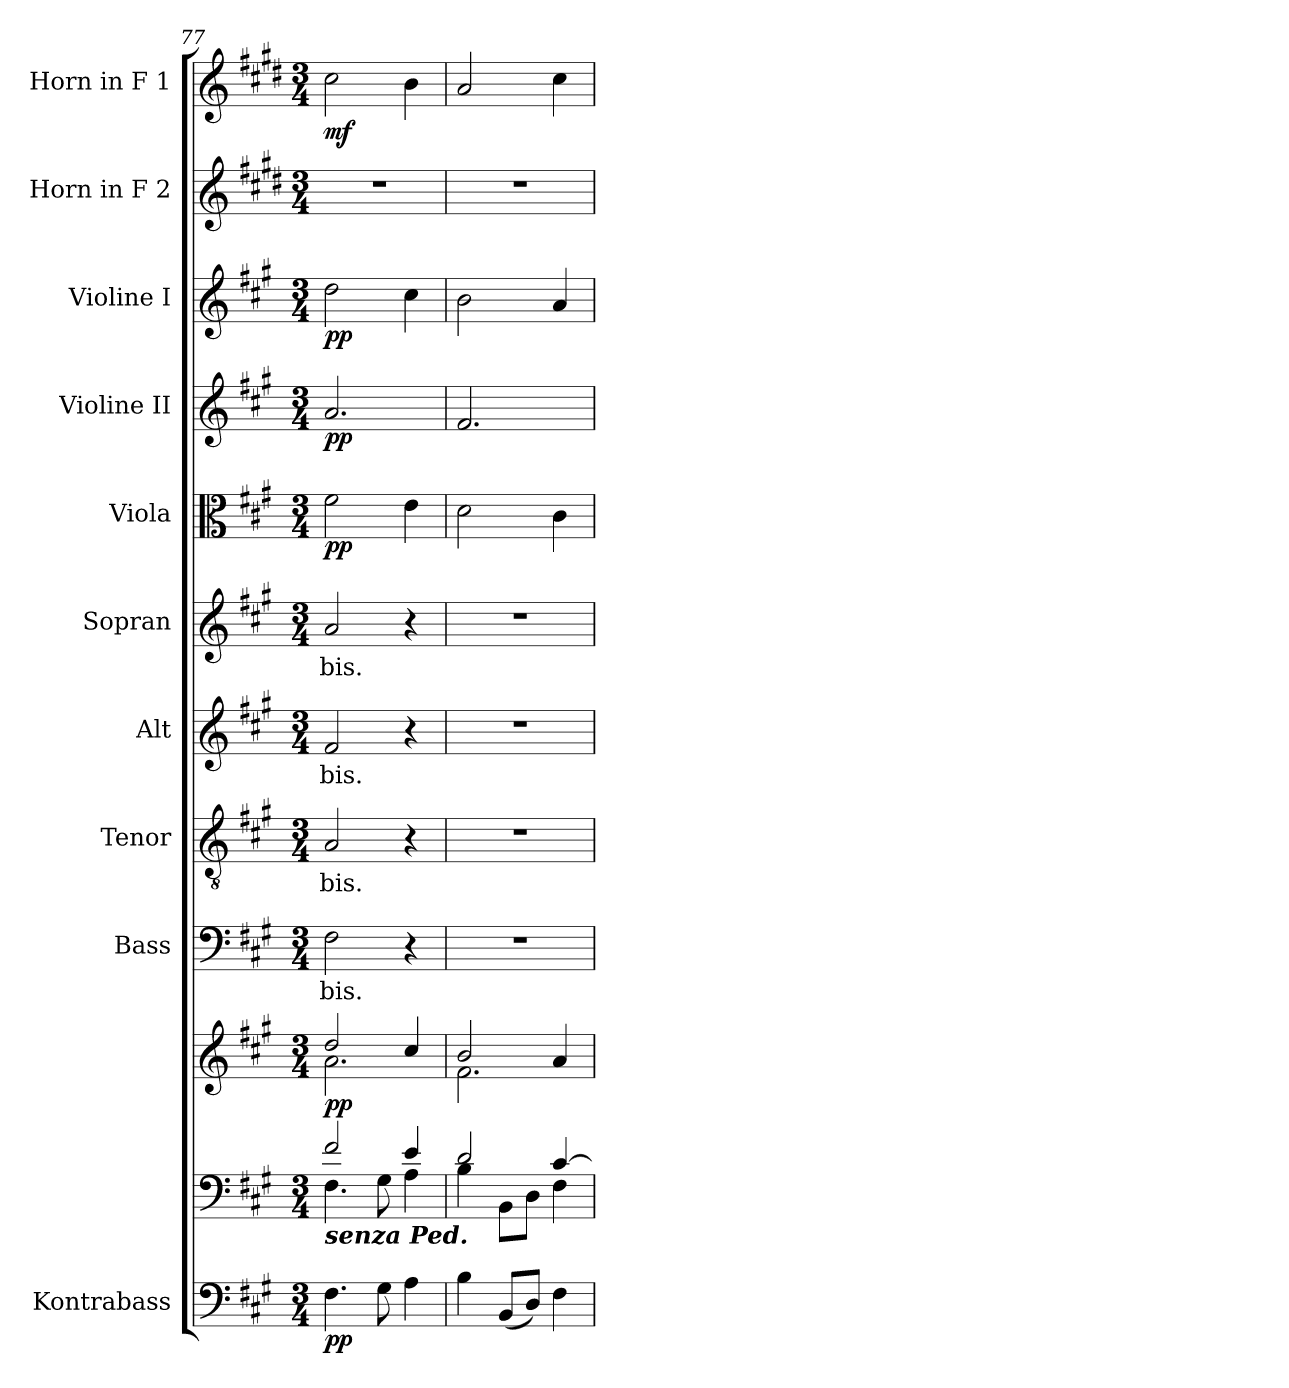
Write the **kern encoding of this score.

**kern	**dynam	**kern	**kern	**dynam	**kern	**text	**kern	**text	**kern	**text	**kern	**text	**kern	**dynam	**kern	**dynam	**kern	**dynam	**kern	**kern	**dynam
*part11	*part11	*part10	*part10	*part10	*part9	*part9	*part8	*part8	*part7	*part7	*part6	*part6	*part5	*part5	*part4	*part4	*part3	*part3	*part2	*part1	*part1
*staff12	*staff12	*staff11	*staff10	*staff10/11	*staff9	*staff9	*staff8	*staff8	*staff7	*staff7	*staff6	*staff6	*staff5	*staff5	*staff4	*staff4	*staff3	*staff3	*staff2	*staff1	*staff1
*I"Kontrabass	*	*	*	*	*I"Bass	*	*I"Tenor	*	*I"Alt	*	*I"Sopran	*	*I"Viola	*	*I"Violine II	*	*I"Violine I	*	*I"Horn in F 2	*I"Horn in F 1	*
*I'Kb.	*	*	*	*	*I'B.	*	*I'T.	*	*I'A.	*	*I'S.	*	*I'Vla.	*	*I'Vl. II	*	*I'Vl. I	*	*	*	*
*clefF4	*	*clefF4	*clefG2	*	*clefF4	*	*clefGv2	*	*clefG2	*	*clefG2	*	*clefC3	*	*clefG2	*	*clefG2	*	*clefG2	*clefG2	*
*ITrd7c12	*	*	*	*	*	*	*	*	*	*	*	*	*	*	*	*	*	*	*ITrd4c7	*ITrd4c7	*
*k[f#c#g#]	*	*k[f#c#g#]	*k[f#c#g#]	*	*k[f#c#g#]	*	*k[f#c#g#]	*	*k[f#c#g#]	*	*k[f#c#g#]	*	*k[f#c#g#]	*	*k[f#c#g#]	*	*k[f#c#g#]	*	*k[f#c#g#]	*k[f#c#g#]	*
*A:	*	*A:	*A:	*	*A:	*	*A:	*	*A:	*	*A:	*	*A:	*	*A:	*	*A:	*	*A:	*A:	*
*M3/4	*	*M3/4	*M3/4	*	*M3/4	*	*M3/4	*	*M3/4	*	*M3/4	*	*M3/4	*	*M3/4	*	*M3/4	*	*M3/4	*M3/4	*
=77	=77	=77	=77	=77	=77	=77	=77	=77	=77	=77	=77	=77	=77	=77	=77	=77	=77	=77	=77	=77	=77
*	*	*^	*^	*	*	*	*	*	*	*	*	*	*	*	*	*	*	*	*	*	*
!	!	!LO:TX:b:Bi:t=senza Ped.	!	!	!	!	!	!	!	!	!	!	!	!	!	!	!	!	!	!	!	!	!
!	!LO:DY:b	!	!	!	!	!LO:DY:b	!	!LO:LY:b	!	!LO:LY:b	!	!LO:LY:b	!	!LO:LY:b	!	!LO:DY:b	!	!LO:DY:b	!	!LO:DY:b	!	!	!LO:DY:b
4.FF#\	pp	2f#/	4.F#\	2dd/	2.a\	pp	2F#\	-bis.	2A/	-bis.	2f#/	-bis.	2a/	-bis.	2f#\	pp	2.a/	pp	2dd\	pp	2.r	2f#\	mf
8GG#\	.	.	8G#\	.	.	.	.	.	.	.	.	.	.	.	.	.	.	.	.	.	.	.	.
4AA\	.	4e/	4A\	4cc#/	.	.	4r	.	4r	.	4r	.	4r	.	4e\	.	.	.	4cc#\	.	.	4e\	.
=78	=78	=78	=78	=78	=78	=78	=78	=78	=78	=78	=78	=78	=78	=78	=78	=78	=78	=78	=78	=78	=78	=78	=78
4BB\	.	2d/	4B\	2b/	2.f#\	.	2.r	.	2.r	.	2.r	.	2.r	.	2d\	.	2.f#/	.	2b\	.	2.r	2d/	.
(<8BBB/L	.	.	8BB\L	.	.	.	.	.	.	.	.	.	.	.	.	.	.	.	.	.	.	.	.
8DD/J)	.	.	8D\J	.	.	.	.	.	.	.	.	.	.	.	.	.	.	.	.	.	.	.	.
4FF#\	.	[>4c#/	4F#\	4a/	.	.	.	.	.	.	.	.	.	.	4c#\	.	.	.	4a/	.	.	4f#\	.
*	*	*v	*v	*	*	*	*	*	*	*	*	*	*	*	*	*	*	*	*	*	*	*	*
*	*	*	*v	*v	*	*	*	*	*	*	*	*	*	*	*	*	*	*	*	*	*	*
=	=	=	=	=	=	=	=	=	=	=	=	=	=	=	=	=	=	=	=	=	=
*-	*-	*-	*-	*-	*-	*-	*-	*-	*-	*-	*-	*-	*-	*-	*-	*-	*-	*-	*-	*-	*-
